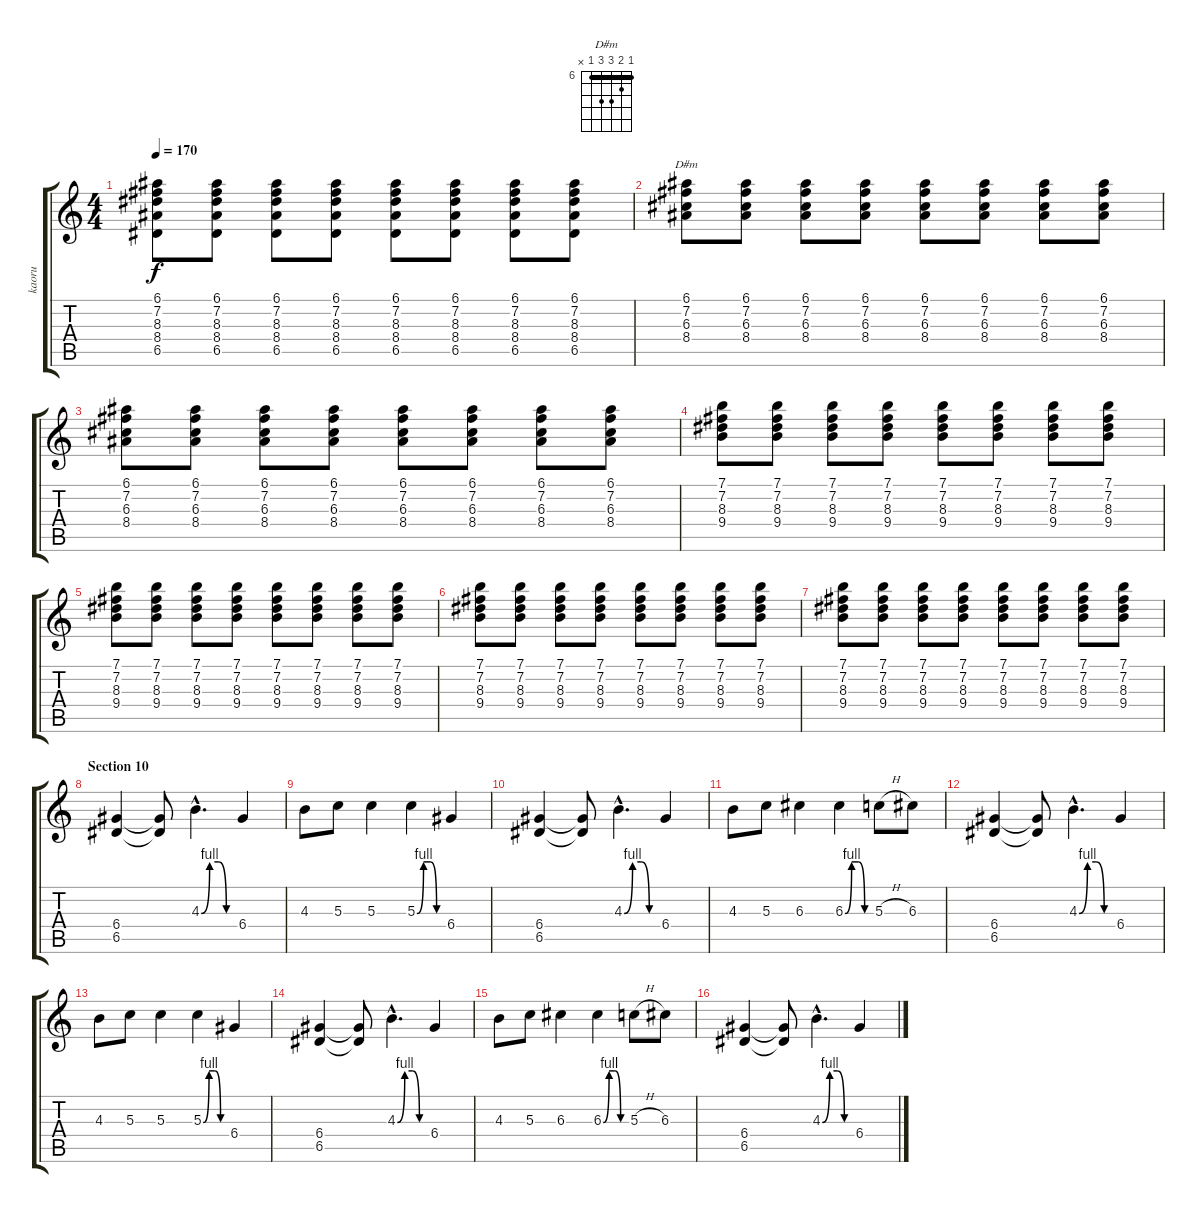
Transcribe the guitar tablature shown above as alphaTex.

\track ("kaoru" "kaoru") {instrument overdrivenguitar}
\staff {score tabs}
\tuning (E4 B3 G3 D3 A2 E2) {hide}
\chord ("D#m" 6 7 8 8 6 x) {firstfret 6 barre 6}
\ts (4 4)
\tempo 170
\clef g2
\ks c
(6.1 7.2 8.3 8.4 6.5).8{dy f volume 11} (6.1 7.2 8.3 8.4 6.5).8 (6.1 7.2 8.3 8.4 6.5).8 (6.1 7.2 8.3 8.4 6.5).8 (6.1 7.2 8.3 8.4 6.5).8 (6.1 7.2 8.3 8.4 6.5).8 (6.1 7.2 8.3 8.4 6.5).8 (6.1 7.2 8.3 8.4 6.5).8 |
(6.1 7.2 6.3 8.4).8{ch "D#m"} (6.1 7.2 6.3 8.4).8 (6.1 7.2 6.3 8.4).8 (6.1 7.2 6.3 8.4).8 (6.1 7.2 6.3 8.4).8 (6.1 7.2 6.3 8.4).8 (6.1 7.2 6.3 8.4).8 (6.1 7.2 6.3 8.4).8 |
(6.1 7.2 6.3 8.4).8 (6.1 7.2 6.3 8.4).8 (6.1 7.2 6.3 8.4).8 (6.1 7.2 6.3 8.4).8 (6.1 7.2 6.3 8.4).8 (6.1 7.2 6.3 8.4).8 (6.1 7.2 6.3 8.4).8 (6.1 7.2 6.3 8.4).8 |
(7.1 7.2 8.3 9.4).8 (7.1 7.2 8.3 9.4).8 (7.1 7.2 8.3 9.4).8 (7.1 7.2 8.3 9.4).8 (7.1 7.2 8.3 9.4).8 (7.1 7.2 8.3 9.4).8 (7.1 7.2 8.3 9.4).8 (7.1 7.2 8.3 9.4).8 |
(7.1 7.2 8.3 9.4).8 (7.1 7.2 8.3 9.4).8 (7.1 7.2 8.3 9.4).8 (7.1 7.2 8.3 9.4).8 (7.1 7.2 8.3 9.4).8 (7.1 7.2 8.3 9.4).8 (7.1 7.2 8.3 9.4).8 (7.1 7.2 8.3 9.4).8 |
(7.1 7.2 8.3 9.4).8 (7.1 7.2 8.3 9.4).8 (7.1 7.2 8.3 9.4).8 (7.1 7.2 8.3 9.4).8 (7.1 7.2 8.3 9.4).8 (7.1 7.2 8.3 9.4).8 (7.1 7.2 8.3 9.4).8 (7.1 7.2 8.3 9.4).8 |
(7.1 7.2 8.3 9.4).8 (7.1 7.2 8.3 9.4).8 (7.1 7.2 8.3 9.4).8 (7.1 7.2 8.3 9.4).8 (7.1 7.2 8.3 9.4).8 (7.1 7.2 8.3 9.4).8 (7.1 7.2 8.3 9.4).8 (7.1 7.2 8.3 9.4).8 |
\section ("" "Section 10")
(6.4 6.5).4 (6.4{t} 6.5{t}).8 4.3{be (custom 0 0 15 4 30 4 45 0 60 0) hac}.4{d} 6.4.4 |
4.3.8 5.3.8 5.3.4 5.3{be (custom 0 0 15 4 30 4 45 0 60 0)}.4 6.4.4 |
(6.4 6.5).4 (6.4{t} 6.5{t}).8 4.3{be (custom 0 0 15 4 30 4 45 0 60 0) hac}.4{d} 6.4.4 |
4.3.8 5.3.8 6.3.4 6.3{be (custom 0 0 15 4 30 4 45 0 60 0)}.4 5.3{h}.8 6.3.8 |
(6.4 6.5).4 (6.4{t} 6.5{t}).8 4.3{be (custom 0 0 15 4 30 4 45 0 60 0) hac}.4{d} 6.4.4 |
4.3.8 5.3.8 5.3.4 5.3{be (custom 0 0 15 4 30 4 45 0 60 0)}.4 6.4.4 |
(6.4 6.5).4 (6.4{t} 6.5{t}).8 4.3{be (custom 0 0 15 4 30 4 45 0 60 0) hac}.4{d} 6.4.4 |
4.3.8 5.3.8 6.3.4 6.3{be (custom 0 0 15 4 30 4 45 0 60 0)}.4 5.3{h}.8 6.3.8 |
(6.4 6.5).4 (6.4{t} 6.5{t}).8 4.3{be (custom 0 0 15 4 30 4 45 0 60 0) hac}.4{d} 6.4.4
